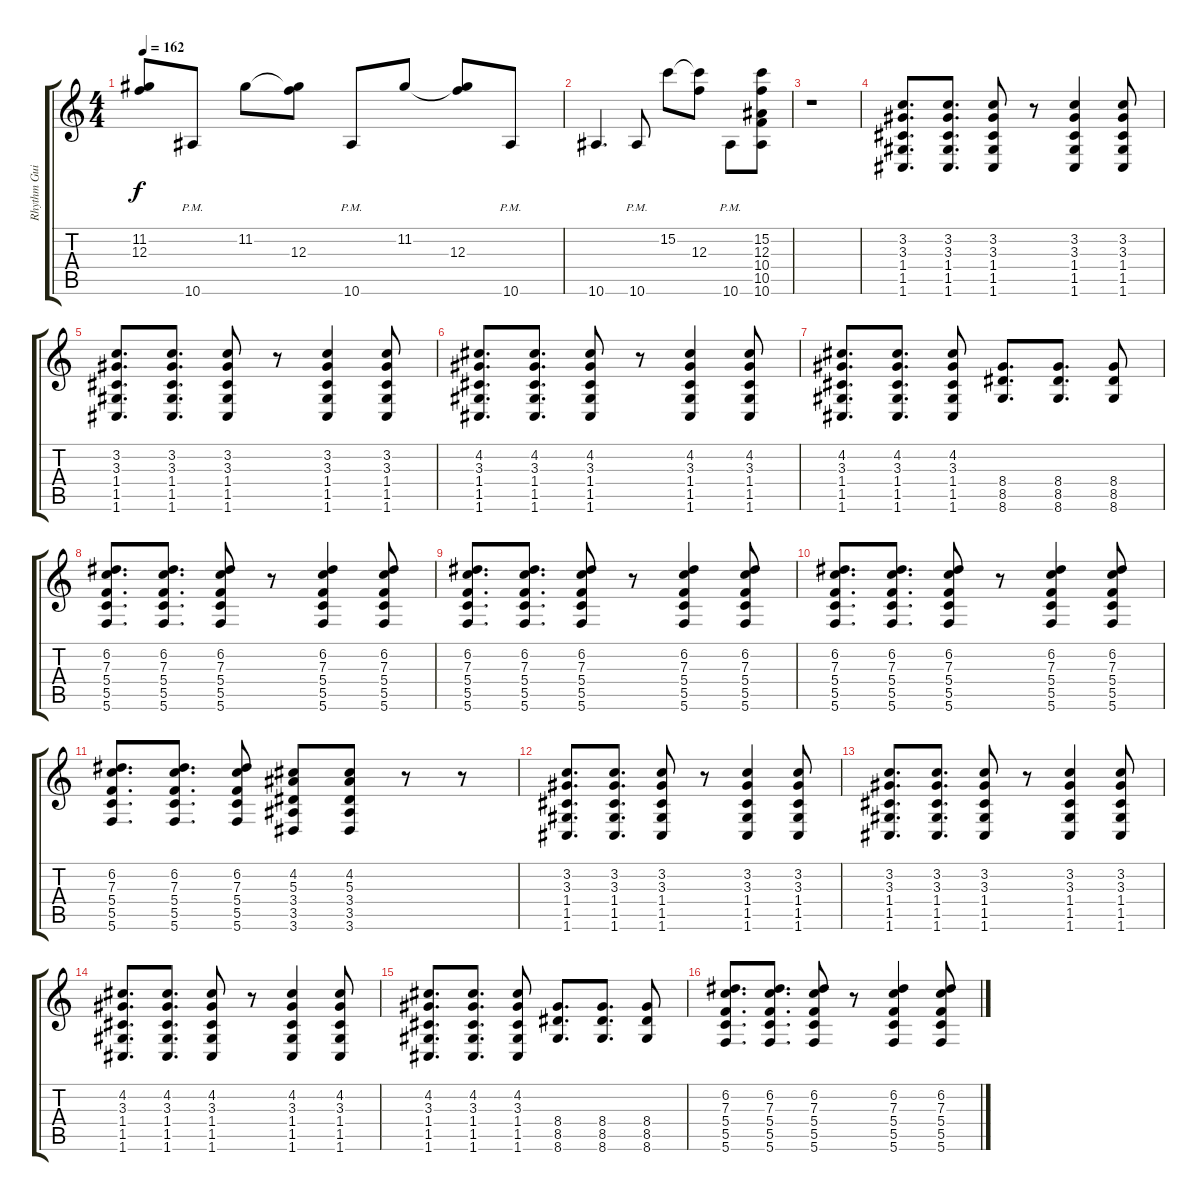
\track ("Rhythm Guitar 2" "Rhythm Gui") {instrument distortionguitar}
\staff {score tabs}
\tuning (D4 A3 F3 C3 G2 C2) {hide}
\ts (4 4)
\tempo 162
\clef g2
\ks c
(11.2{t} 12.3).8{dy f} 10.6{pm}.8 11.2.8 (11.2{t} 12.3).8 10.6{pm}.8 11.2.8 (11.2{t} 12.3).8 10.6{pm}.8 |
10.6.4{d} 10.6{pm}.8 15.2.8 (15.2{t} 12.3).8 10.6{pm}.8 (15.2 12.3 10.4 10.5 10.6).8 |
r.1 |
(3.2 3.3 1.4 1.5 1.6).8{d} (3.2 3.3 1.4 1.5 1.6).8{d} (3.2 3.3 1.4 1.5 1.6).8 r.8 (3.2 3.3 1.4 1.5 1.6).4 (3.2 3.3 1.4 1.5 1.6).8 |
(3.2 3.3 1.4 1.5 1.6).8{d} (3.2 3.3 1.4 1.5 1.6).8{d} (3.2 3.3 1.4 1.5 1.6).8 r.8 (3.2 3.3 1.4 1.5 1.6).4 (3.2 3.3 1.4 1.5 1.6).8 |
(4.2 3.3 1.4 1.5 1.6).8{d} (4.2 3.3 1.4 1.5 1.6).8{d} (4.2 3.3 1.4 1.5 1.6).8 r.8 (4.2 3.3 1.4 1.5 1.6).4 (4.2 3.3 1.4 1.5 1.6).8 |
(4.2 3.3 1.4 1.5 1.6).8{d} (4.2 3.3 1.4 1.5 1.6).8{d} (4.2 3.3 1.4 1.5 1.6).8 (8.4 8.5 8.6).8{d} (8.4 8.5 8.6).8{d} (8.4 8.5 8.6).8 |
(6.2 7.3 5.4 5.5 5.6).8{d} (6.2 7.3 5.4 5.5 5.6).8{d} (6.2 7.3 5.4 5.5 5.6).8 r.8 (6.2 7.3 5.4 5.5 5.6).4 (6.2 7.3 5.4 5.5 5.6).8 |
(6.2 7.3 5.4 5.5 5.6).8{d} (6.2 7.3 5.4 5.5 5.6).8{d} (6.2 7.3 5.4 5.5 5.6).8 r.8 (6.2 7.3 5.4 5.5 5.6).4 (6.2 7.3 5.4 5.5 5.6).8 |
(6.2 7.3 5.4 5.5 5.6).8{d} (6.2 7.3 5.4 5.5 5.6).8{d} (6.2 7.3 5.4 5.5 5.6).8 r.8 (6.2 7.3 5.4 5.5 5.6).4 (6.2 7.3 5.4 5.5 5.6).8 |
(6.2 7.3 5.4 5.5 5.6).8{d} (6.2 7.3 5.4 5.5 5.6).8{d} (6.2 7.3 5.4 5.5 5.6).8 (4.2 5.3 3.4 3.5 3.6).8 (4.2 5.3 3.4 3.5 3.6).8 r.8 r.8 |
(3.2 3.3 1.4 1.5 1.6).8{d} (3.2 3.3 1.4 1.5 1.6).8{d} (3.2 3.3 1.4 1.5 1.6).8 r.8 (3.2 3.3 1.4 1.5 1.6).4 (3.2 3.3 1.4 1.5 1.6).8 |
(3.2 3.3 1.4 1.5 1.6).8{d} (3.2 3.3 1.4 1.5 1.6).8{d} (3.2 3.3 1.4 1.5 1.6).8 r.8 (3.2 3.3 1.4 1.5 1.6).4 (3.2 3.3 1.4 1.5 1.6).8 |
(4.2 3.3 1.4 1.5 1.6).8{d} (4.2 3.3 1.4 1.5 1.6).8{d} (4.2 3.3 1.4 1.5 1.6).8 r.8 (4.2 3.3 1.4 1.5 1.6).4 (4.2 3.3 1.4 1.5 1.6).8 |
(4.2 3.3 1.4 1.5 1.6).8{d} (4.2 3.3 1.4 1.5 1.6).8{d} (4.2 3.3 1.4 1.5 1.6).8 (8.4 8.5 8.6).8{d} (8.4 8.5 8.6).8{d} (8.4 8.5 8.6).8 |
(6.2 7.3 5.4 5.5 5.6).8{d} (6.2 7.3 5.4 5.5 5.6).8{d} (6.2 7.3 5.4 5.5 5.6).8 r.8 (6.2 7.3 5.4 5.5 5.6).4 (6.2 7.3 5.4 5.5 5.6).8
